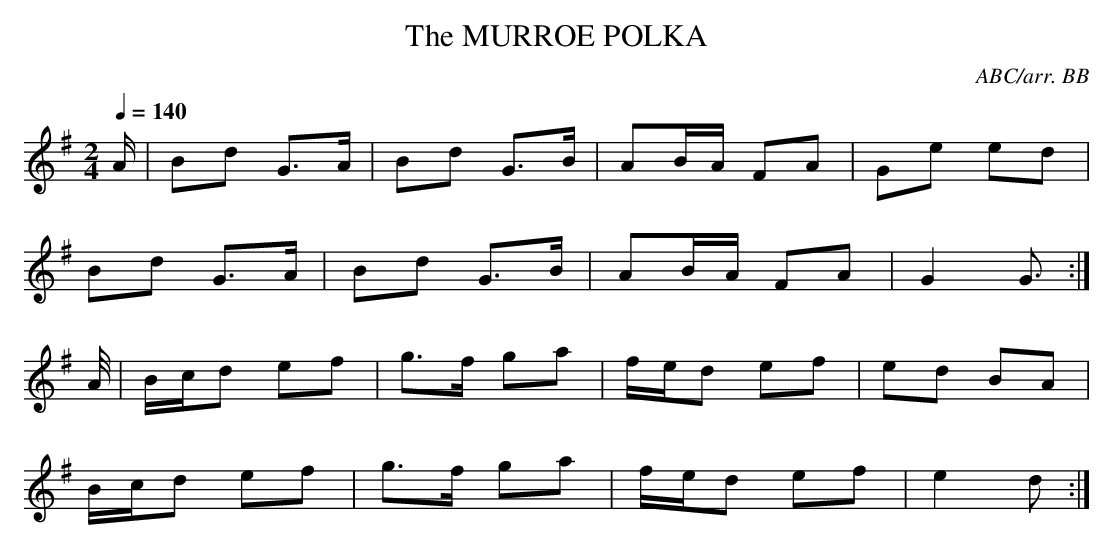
X:1
T:MURROE POLKA, The
C:ABC/arr. BB
M:2/4
L:1/8
Q:1/4=140
K:G
A/|Bd G>A|Bd G>B|AB/A/ FA|Ge ed|
Bd G>A|Bd G>B|AB/A/ FA|G2 G> :|
A/|B/c/d ef|g>f ga|f/e/d ef|ed BA|
B/c/d ef|g>f ga|f/e/d ef|e2 d> :|
